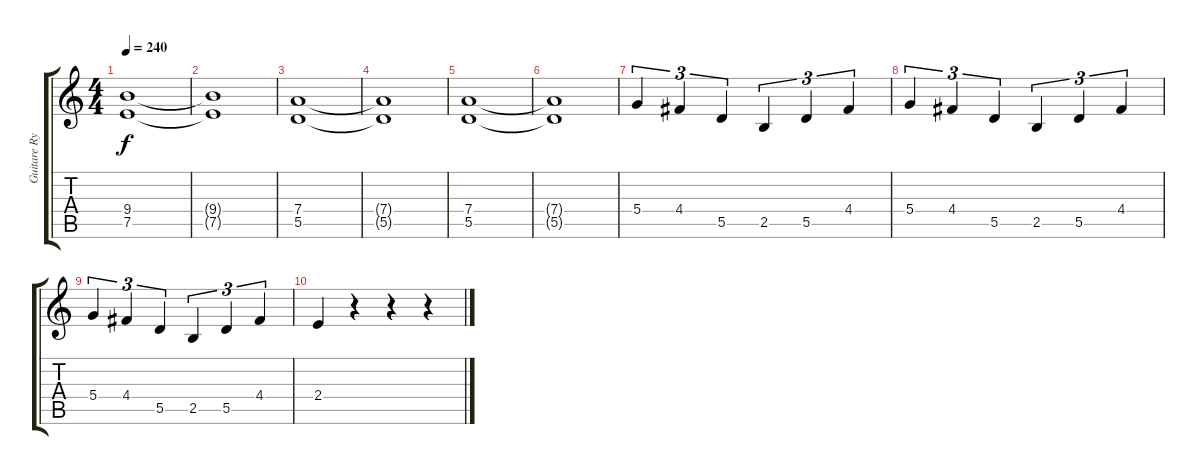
\track ("Guitare Rythme" "Guitare Ry") {instrument overdrivenguitar}
\staff {score tabs}
\tuning (E4 B3 G3 D3 A2 E2) {hide}
\ts (4 4)
\tempo 240
\clef g2
\ks c
(9.4 7.5).1{dy f} |
(9.4{t} 7.5{t}).1 |
(7.4 5.5).1 |
(7.4{t} 5.5{t}).1 |
(7.4 5.5).1 |
(7.4{t} 5.5{t}).1 |
5.4.4{tu (3 2)} 4.4.4{tu (3 2)} 5.5.4{tu (3 2)} 2.5.4{tu (3 2)} 5.5.4{tu (3 2)} 4.4.4{tu (3 2)} |
5.4.4{tu (3 2)} 4.4.4{tu (3 2)} 5.5.4{tu (3 2)} 2.5.4{tu (3 2)} 5.5.4{tu (3 2)} 4.4.4{tu (3 2)} |
5.4.4{tu (3 2)} 4.4.4{tu (3 2)} 5.5.4{tu (3 2)} 2.5.4{tu (3 2)} 5.5.4{tu (3 2)} 4.4.4{tu (3 2)} |
2.4.4 r.4 r.4 r.4
